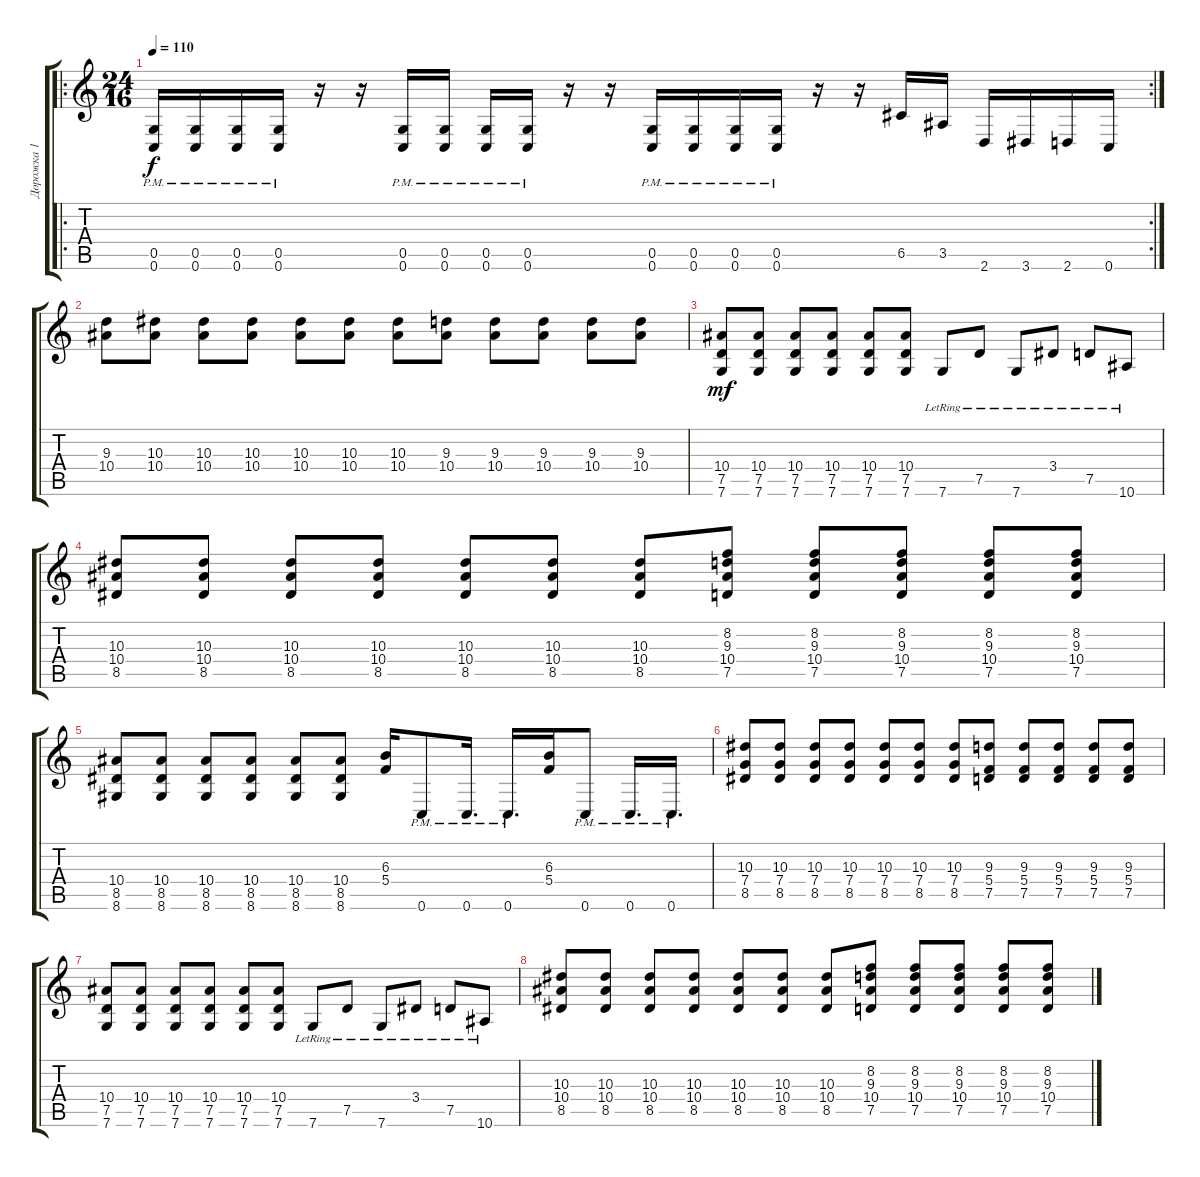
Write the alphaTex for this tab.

\track ("Дорожка 1" "Дорожка 1") {instrument overdrivenguitar}
\staff {score tabs}
\tuning (D4 A3 F3 C3 G2 C2) {hide}
\ro
\rc 2
\ts (24 16)
\tempo 110
\clef g2
\ks c
(0.5{pm} 0.6{pm}).16{dy f volume 16 balance 0} (0.5{pm} 0.6{pm}).16 (0.5{pm} 0.6{pm}).16 (0.5{pm} 0.6{pm}).16 r.16 r.16 (0.5{pm} 0.6{pm}).16 (0.5{pm} 0.6{pm}).16 (0.5{pm} 0.6{pm}).16 (0.5{pm} 0.6{pm}).16 r.16 r.16 (0.5{pm} 0.6{pm}).16 (0.5{pm} 0.6{pm}).16 (0.5{pm} 0.6{pm}).16 (0.5{pm} 0.6{pm}).16 r.16 r.16 6.5.16 3.5.16 2.6.16 3.6.16 2.6.16 0.6.16 |
(9.3 10.4).8{volume 13} (10.3 10.4).8 (10.3 10.4).8 (10.3 10.4).8 (10.3 10.4).8 (10.3 10.4).8 (10.3 10.4).8 (9.3 10.4).8 (9.3 10.4).8 (9.3 10.4).8 (9.3 10.4).8 (9.3 10.4).8 |
(10.4 7.5 7.6).8{dy mf volume 16} (10.4 7.5 7.6).8 (10.4 7.5 7.6).8 (10.4 7.5 7.6).8 (10.4 7.5 7.6).8 (10.4 7.5 7.6).8 7.6{lr}.8 7.5{lr}.8 7.6{lr}.8 3.4{lr}.8 7.5{lr}.8 10.6{lr}.8 |
(10.3 10.4 8.5).8 (10.3 10.4 8.5).8 (10.3 10.4 8.5).8 (10.3 10.4 8.5).8 (10.3 10.4 8.5).8 (10.3 10.4 8.5).8 (10.3 10.4 8.5).8 (8.2 9.3 10.4 7.5).8 (8.2 9.3 10.4 7.5).8 (8.2 9.3 10.4 7.5).8 (8.2 9.3 10.4 7.5).8 (8.2 9.3 10.4 7.5).8 |
(10.4 8.5 8.6).8 (10.4 8.5 8.6).8 (10.4 8.5 8.6).8 (10.4 8.5 8.6).8 (10.4 8.5 8.6).8 (10.4 8.5 8.6).8 (6.3 5.4).16 0.6{pm}.8 0.6{pm}.16{d} 0.6{pm}.16{d} (6.3 5.4).16 0.6{pm}.8 0.6{pm}.16{d} 0.6{pm}.16{d} |
(10.3 7.4 8.5).8 (10.3 7.4 8.5).8 (10.3 7.4 8.5).8 (10.3 7.4 8.5).8 (10.3 7.4 8.5).8 (10.3 7.4 8.5).8 (10.3 7.4 8.5).8 (9.3 5.4 7.5).8 (9.3 5.4 7.5).8 (9.3 5.4 7.5).8 (9.3 5.4 7.5).8 (9.3 5.4 7.5).8 |
(10.4 7.5 7.6).8 (10.4 7.5 7.6).8 (10.4 7.5 7.6).8 (10.4 7.5 7.6).8 (10.4 7.5 7.6).8 (10.4 7.5 7.6).8 7.6{lr}.8 7.5{lr}.8 7.6{lr}.8 3.4{lr}.8 7.5{lr}.8 10.6{lr}.8 |
(10.3 10.4 8.5).8 (10.3 10.4 8.5).8 (10.3 10.4 8.5).8 (10.3 10.4 8.5).8 (10.3 10.4 8.5).8 (10.3 10.4 8.5).8 (10.3 10.4 8.5).8 (8.2 9.3 10.4 7.5).8 (8.2 9.3 10.4 7.5).8 (8.2 9.3 10.4 7.5).8 (8.2 9.3 10.4 7.5).8 (8.2 9.3 10.4 7.5).8
